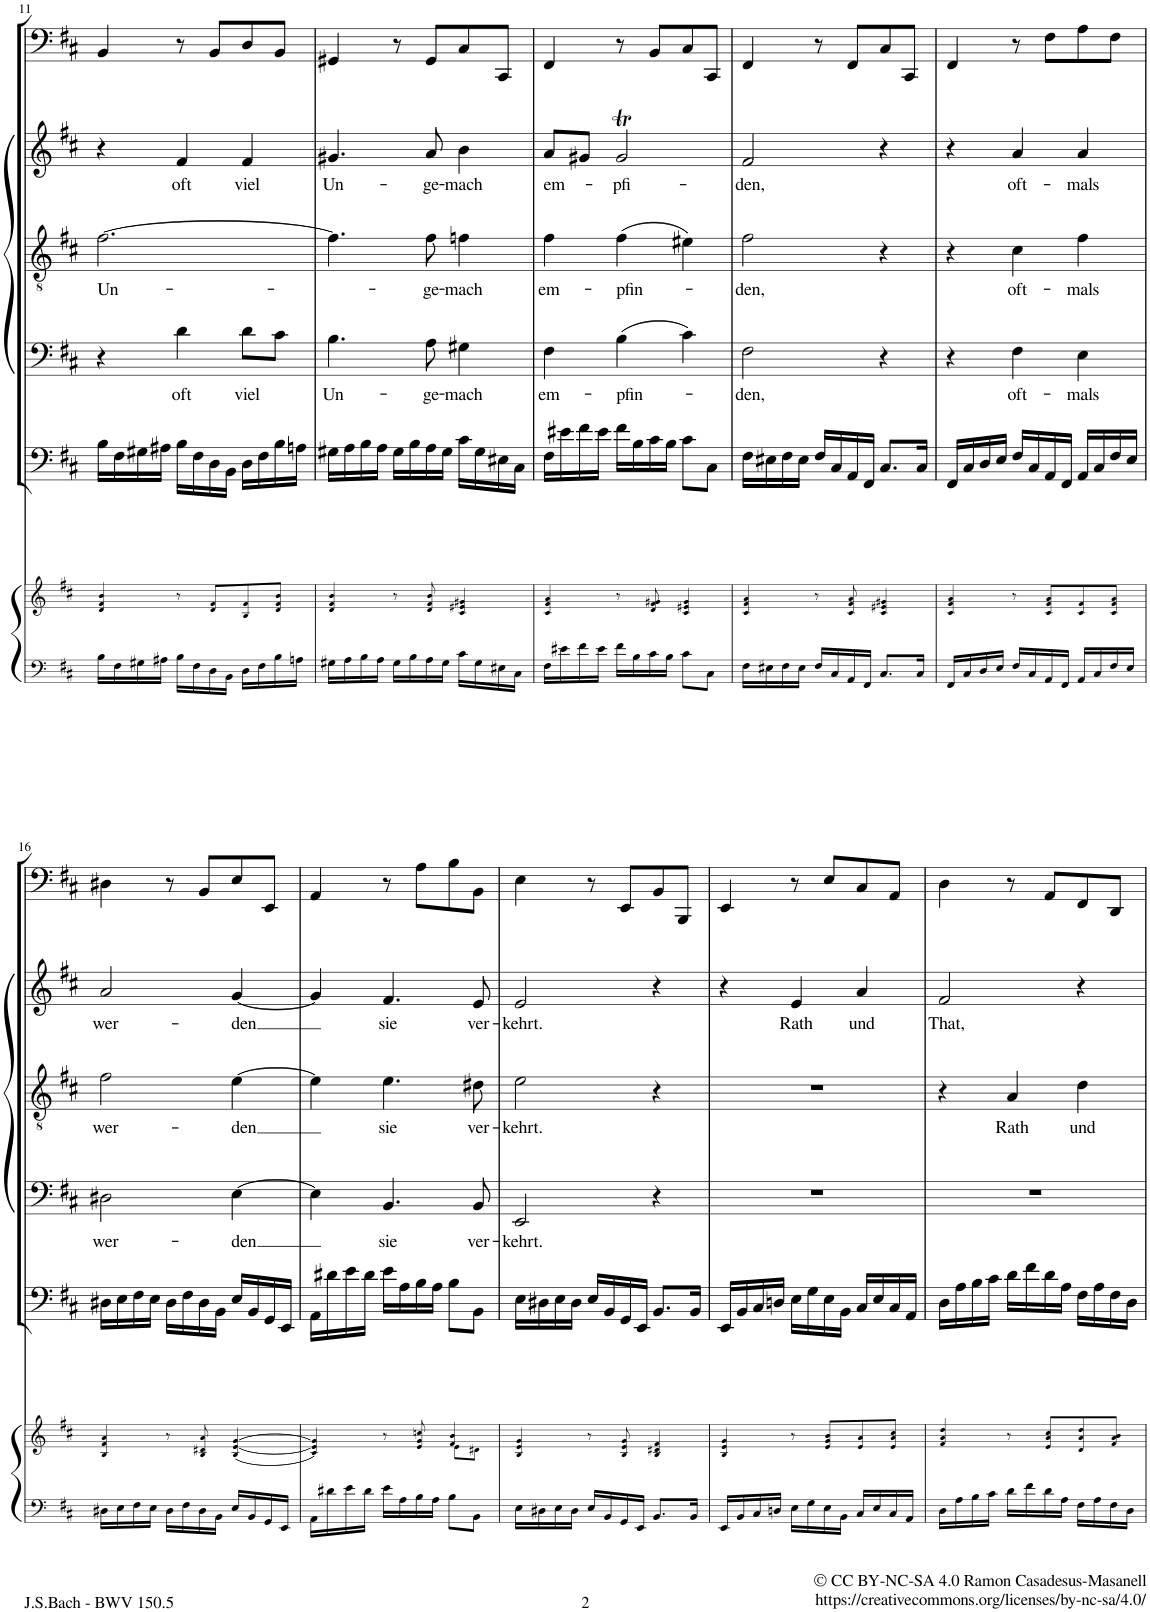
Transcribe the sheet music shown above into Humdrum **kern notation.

**kern	**kern	**kern	**kern	**text	**kern	**text	**kern	**text	**kern
*part6	*part6	*part5	*part4	*part4	*part3	*part3	*part2	*part2	*part1
*staff7	*staff6	*staff5	*staff4	*staff4	*staff3	*staff3	*staff2	*staff2	*staff1
*I"Piano reduction	*	*I"Continuo	*I"Basso	*	*I"Tenore	*	*I"Alto	*	*I"Fagotto
*I'Pno	*	*	*	*	*	*	*	*	*
!!LO:PB:g=z
*clefF4	*clefG2	*clefF4	*clefF4	*	*clefGv2	*	*clefG2	*	*clefF4
*k[f#c#]	*k[f#c#]	*k[f#c#]	*k[f#c#]	*	*k[f#c#]	*	*k[f#c#]	*	*k[f#c#]
*M3/4	*M3/4	*M3/4	*M3/4	*	*M3/4	*	*M3/4	*	*M3/4
=11	=11	=11	=11	=11	=11	=11	=11	=11	=11
!	!	!	!	!	!	!LO:LY:b	!	!	!
16B\LL	4d!/ 4f#!/ 4b!/	16B\LL	4r	.	[2.f#\	Un-	4r	.	4BB/
16F#\	.	16F#\	.	.	.	.	.	.	.
16G#X\	.	16G#X\	.	.	.	.	.	.	.
16A#X\JJ	.	16A#X\JJ	.	.	.	.	.	.	.
!	!	!	!	!LO:LY:b	!	!	!	!LO:LY:b	!
16B\LL	8r	16B\LL	4d\	oft	.	.	4f#/	oft	8r
16F#\	.	16F#\	.	.	.	.	.	.	.
16D\	8d!/ 8f#!/L	16D\	.	.	.	.	.	.	8BB/L
16BB\JJ	.	16BB\JJ	.	.	.	.	.	.	.
!	!	!	!	!LO:LY:b	!	!	!	!LO:LY:b	!
16D\LL	8B!/ 8f#!/	16D\LL	8d\L	viel	.	.	4f#/	viel	8D/
16F#\	.	16F#\	.	.	.	.	.	.	.
16B\	8d!/ 8f#!/ 8b!/J	16B\	8c#\J	.	.	.	.	.	8BB/J
16An\JJ	.	16An\JJ	.	.	.	.	.	.	.
=12	=12	=12	=12	=12	=12	=12	=12	=12	=12
!	!	!	!	!LO:LY:b	!	!	!	!LO:LY:b	!
16G#X\LL	4d!/ 4f#!/ 4b!/	16G#X\LL	4.B\	Un-	4.f#\]	.	4.g#X/	Un-	4GG#X/
16A\	.	16A\	.	.	.	.	.	.	.
16B\	.	16B\	.	.	.	.	.	.	.
16A\JJ	.	16A\JJ	.	.	.	.	.	.	.
16G#\LL	8r	16G#\LL	.	.	.	.	.	.	8r
16B\	.	16B\	.	.	.	.	.	.	.
!	!	!	!	!LO:LY:b	!	!LO:LY:b	!	!LO:LY:b	!
16A\	8d!/ 8f#!/ 8b!/	16A\	8A\	ge-	8f#\	-ge-	8a/	-ge-	8GG#/L
16G#\JJ	.	16G#\JJ	.	.	.	.	.	.	.
!	!	!	!	!LO:LY:b	!	!LO:LY:b	!	!LO:LY:b	!
16c#\LL	4c#!/ 4e#X!/ 4g#X!/	16c#\LL	4G#X\	mach	4fn\	-mach	4b\	-mach	8C#/
16G#\	.	16G#\	.	.	.	.	.	.	.
16E#X\	.	16E#X\	.	.	.	.	.	.	8CC#/J
16C#\JJ	.	16C#\JJ	.	.	.	.	.	.	.
=13	=13	=13	=13	=13	=13	=13	=13	=13	=13
!	!	!	!	!LO:LY:b	!	!LO:LY:b	!	!LO:LY:b	!
16F#\LL	4c#!/ 4f#!/ 4a!/	16F#\LL	4F#\	em-	4f#\	em-	8a/L	em-	4FF#/
16e#X\	.	16e#X\	.	.	.	.	.	.	.
16f#\	.	16f#\	.	.	.	.	8g#X/J	.	.
16e#\JJ	.	16e#\JJ	.	.	.	.	.	.	.
!	!	!	!	!LO:LY:b	!	!LO:LY:b	!	!LO:LY:b	!
16f#\LL	8r	16f#\LL	(4B\	-pfin-	(4f#\	-pfin-	2g#t/	-pfi-	8r
16B\	.	16B\	.	.	.	.	.	.	.
16c#\	8d!/ 8f#!/ 8g#X!/	16c#\	.	.	.	.	.	.	8BB/L
16B\JJ	.	16B\JJ	.	.	.	.	.	.	.
8c#\L	4c#!/ 4e#X!/ 4g#!/	8c#\L	4c#\)	.	4e#X\)	.	.	.	8C#/
8C#\J	.	8C#\J	.	.	.	.	.	.	8CC#/J
=14	=14	=14	=14	=14	=14	=14	=14	=14	=14
!	!	!	!	!LO:LY:b	!	!LO:LY:b	!	!LO:LY:b	!
16F#\LL	4c#!/ 4f#!/ 4a!/	16F#\LL	2F#\	-den,	2f#\	-den,	2f#/	-den,	4FF#/
16E#X\	.	16E#X\	.	.	.	.	.	.	.
16F#\	.	16F#\	.	.	.	.	.	.	.
16E#\JJ	.	16E#\JJ	.	.	.	.	.	.	.
16F#/LL	8r	16F#/LL	.	.	.	.	.	.	8r
16C#/	.	16C#/	.	.	.	.	.	.	.
16AA/	8c#!/ 8f#!/ 8a!/	16AA/	.	.	.	.	.	.	8FF#/L
16FF#/JJ	.	16FF#/JJ	.	.	.	.	.	.	.
8.C#/L	4c#!/ 4e#X!/ 4g#X!/	8.C#/L	4r	.	4r	.	4r	.	8C#/
.	.	.	.	.	.	.	.	.	8CC#/J
16C#/Jk	.	16C#/Jk	.	.	.	.	.	.	.
=15	=15	=15	=15	=15	=15	=15	=15	=15	=15
16FF#/LL	4c#!/ 4f#!/ 4a!/	16FF#/LL	4r	.	4r	.	4r	.	4FF#/
16C#/	.	16C#/	.	.	.	.	.	.	.
16D/	.	16D/	.	.	.	.	.	.	.
16E/JJ	.	16E/JJ	.	.	.	.	.	.	.
!	!	!	!	!LO:LY:b	!	!LO:LY:b	!	!LO:LY:b	!
16F#/LL	8r	16F#/LL	4F#\	oft-	4c#\	oft-	4a/	oft-	8r
16C#/	.	16C#/	.	.	.	.	.	.	.
16AA/	8c#!/ 8f#!/ 8a!/L	16AA/	.	.	.	.	.	.	8F#\L
16FF#/JJ	.	16FF#/JJ	.	.	.	.	.	.	.
!	!	!	!	!LO:LY:b	!	!LO:LY:b	!	!LO:LY:b	!
16AA/LL	8c#!/ 8f#!/	16AA/LL	4E\	mals	4f#\	mals	4a/	-mals	8A\
16C#/	.	16C#/	.	.	.	.	.	.	.
16F#/	8c#!/ 8f#!/ 8a!/J	16F#/	.	.	.	.	.	.	8F#\J
16E/JJ	.	16E/JJ	.	.	.	.	.	.	.
!!LO:LB:g=z
=16	=16	=16	=16	=16	=16	=16	=16	=16	=16
!	!	!	!	!LO:LY:b	!	!LO:LY:b	!	!LO:LY:b	!
16D#X\LL	4B!/ 4f#!/ 4a!/	16D#X\LL	2D#X\	wer-	2f#\	wer-	2a/	wer-	4D#X\
16E\	.	16E\	.	.	.	.	.	.	.
16F#\	.	16F#\	.	.	.	.	.	.	.
16E\JJ	.	16E\JJ	.	.	.	.	.	.	.
16D#\LL	8r	16D#\LL	.	.	.	.	.	.	8r
16F#\	.	16F#\	.	.	.	.	.	.	.
16D#\	8B!/ 8d#X!/ 8a!/	16D#\	.	.	.	.	.	.	8BB/L
16BB\JJ	.	16BB\JJ	.	.	.	.	.	.	.
!	!	!	!	!LO:LY:b	!	!LO:LY:b	!	!LO:LY:b	!
16E/LL	(<4B!/ [4e!/ [4g!/	16E/LL	[4E\	den	[4e\	den	[4g/	-den	8E/
16BB/	.	16BB/	.	.	.	.	.	.	.
16GG/	.	16GG/	.	.	.	.	.	.	8EE/J
16EE/JJ	.	16EE/JJ	.	.	.	.	.	.	.
=17	=17	=17	=17	=17	=17	=17	=17	=17	=17
*	*^	*	*	*	*	*	*	*	*
16AA\LL	4c#!/ 4e!/] 4g!/])	4ryy	16AA\LL	4E\]	.	4e\]	.	4g/]	.	4AA/
16d#X\	.	.	16d#X\	.	.	.	.	.	.	.
16e\	.	.	16e\	.	.	.	.	.	.	.
16d#\JJ	.	.	16d#\JJ	.	.	.	.	.	.	.
!	!	!	!	!	!LO:LY:b	!	!LO:LY:b	!	!LO:LY:b	!
16e\LL	8r	8ryy	16e\LL	4.BB/	sie	4.e\	sie	4.f#/	sie	8r
16A\	.	.	16A\	.	.	.	.	.	.	.
16B\	8e!/ 8g!/ 8ccn!/	8ryy	16B\	.	.	.	.	.	.	8A\L
16A\JJ	.	.	16A\JJ	.	.	.	.	.	.	.
8B\L	4f#!/ 4b!/	8e!\L	8B\L	.	.	.	.	.	.	8B\
!	!	!	!	!	!LO:LY:b	!	!LO:LY:b	!	!LO:LY:b	!
8BB\J	.	8d#X!\J	8BB\J	8BB/	ver-	8d#X\	ver-	8e/	ver-	8BB\J
=18	=18	=18	=18	=18	=18	=18	=18	=18	=18	=18
!	!	!	!	!	!LO:LY:b	!	!LO:LY:b	!	!LO:LY:b	!
*	*v	*v	*	*	*	*	*	*	*	*
16E\LL	4B!/ 4e!/ 4g!/	16E\LL	2EE/	kehrt.	2e\	kehrt.	2e/	kehrt.	4E\
16D#X\	.	16D#X\	.	.	.	.	.	.	.
16E\	.	16E\	.	.	.	.	.	.	.
16D#\JJ	.	16D#\JJ	.	.	.	.	.	.	.
16E/LL	8r	16E/LL	.	.	.	.	.	.	8r
16BB/	.	16BB/	.	.	.	.	.	.	.
16GG/	8B!/ 8e!/ 8g!/	16GG/	.	.	.	.	.	.	8EE/L
16EE/JJ	.	16EE/JJ	.	.	.	.	.	.	.
8.BB/L	4B!/ 4d#X!/ 4f#!/	8.BB/L	4r	.	4r	.	4r	.	8BB/
.	.	.	.	.	.	.	.	.	8BBB/J
16BB/Jk	.	16BB/Jk	.	.	.	.	.	.	.
=19	=19	=19	=19	=19	=19	=19	=19	=19	=19
16EE/LL	4B!/ 4e!/ 4g!/	16EE/LL	2.r	.	2.r	.	4r	.	4EE/
16BB/	.	16BB/	.	.	.	.	.	.	.
16C#/	.	16C#/	.	.	.	.	.	.	.
16Dn/JJ	.	16Dn/JJ	.	.	.	.	.	.	.
!	!	!	!	!	!	!	!	!LO:LY:b	!
16E\LL	8r	16E\LL	.	.	.	.	4e/	Rath	8r
16G\	.	16G\	.	.	.	.	.	.	.
16E\	8e!/ 8g!/ 8b!/L	16E\	.	.	.	.	.	.	8E/L
16BB\JJ	.	16BB\JJ	.	.	.	.	.	.	.
!	!	!	!	!	!	!	!	!LO:LY:b	!
16C#/LL	8e!/ 8a!/	16C#/LL	.	.	.	.	4a/	und	8C#/
16E/	.	16E/	.	.	.	.	.	.	.
16C#/	8e!/ 8a!/ 8cc#!/J	16C#/	.	.	.	.	.	.	8AA/J
16AA/JJ	.	16AA/JJ	.	.	.	.	.	.	.
=20	=20	=20	=20	=20	=20	=20	=20	=20	=20
!	!	!	!	!	!	!	!	!LO:LY:b	!
16D\LL	4f#!/ 4a!/ 4dd!/	16D\LL	2.r	.	4r	.	2f#/	That,	4D\
16A\	.	16A\	.	.	.	.	.	.	.
16B\	.	16B\	.	.	.	.	.	.	.
16c#\JJ	.	16c#\JJ	.	.	.	.	.	.	.
!	!	!	!	!	!	!LO:LY:b	!	!	!
16d\LL	8r	16d\LL	.	.	4A/	Rath	.	.	8r
16f#\	.	16f#\	.	.	.	.	.	.	.
16d\	8e!/ 8a!/ 8cc#!/L	16d\	.	.	.	.	.	.	8AA/L
16A\JJ	.	16A\JJ	.	.	.	.	.	.	.
!	!	!	!	!	!	!LO:LY:b	!	!	!
16F#\LL	8d!/ 8a!/ 8dd!/	16F#\LL	.	.	4d\	und	4r	.	8FF#/
16A\	.	16A\	.	.	.	.	.	.	.
16F#\	8f#!/ 8a!/ 8b!/J	16F#\	.	.	.	.	.	.	8DD/J
16D\JJ	.	16D\JJ	.	.	.	.	.	.	.
=	=	=	=	=	=	=	=	=	=
*-	*-	*-	*-	*-	*-	*-	*-	*-	*-
